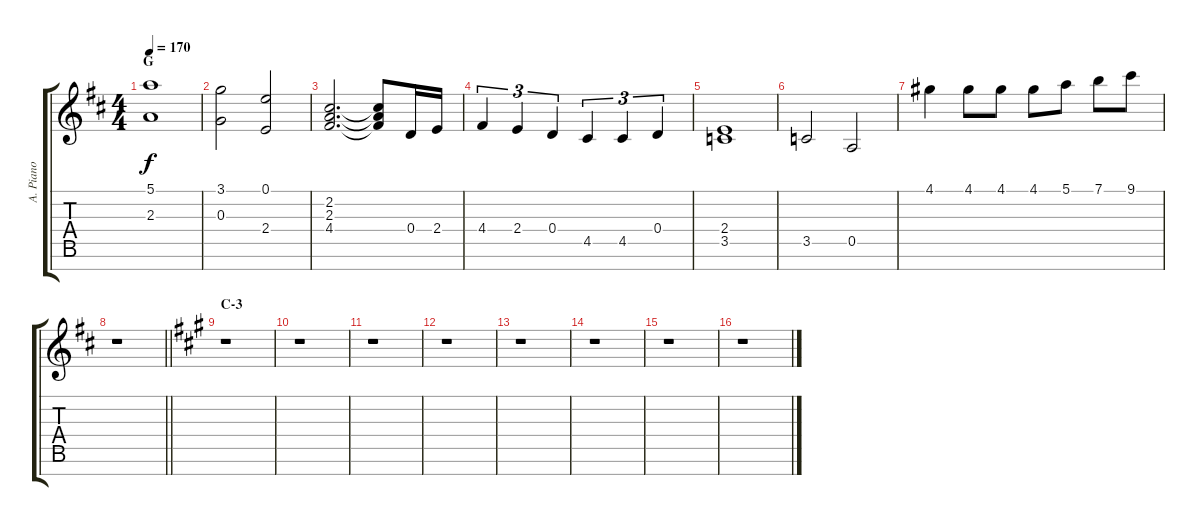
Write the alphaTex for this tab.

\track ("A. Piano" "A. Piano") {instrument acousticgrandpiano}
\staff {score tabs}
\tuning (E5 B4 G4 D4 A3 E3 B2) {hide}
\ts (4 4)
\section ("" "G")
\tempo 170
\clef g2
\ks d
(5.1 2.3).1{dy f} |
(3.1 0.3).2 (0.1 2.4).2 |
(2.2 2.3 4.4).2{d} (2.2{t} 2.3{t} 4.4{t}).8 0.4.16 2.4.16 |
4.4.4{tu (3 2)} 2.4.4{tu (3 2)} 0.4.4{tu (3 2)} 4.5.4{tu (3 2)} 4.5.4{tu (3 2)} 0.4.4{tu (3 2)} |
(2.4 3.5).1 |
3.5.2 0.5.2 |
4.1.4 4.1.8 4.1.8 4.1.8 5.1.8 7.1.8 9.1.8 |
\barLineRight lightlight
r.1 |
\section ("" "C-3")
\ks a
r.1 |
r.1 |
r.1 |
r.1 |
r.1 |
r.1 |
r.1 |
r.1
